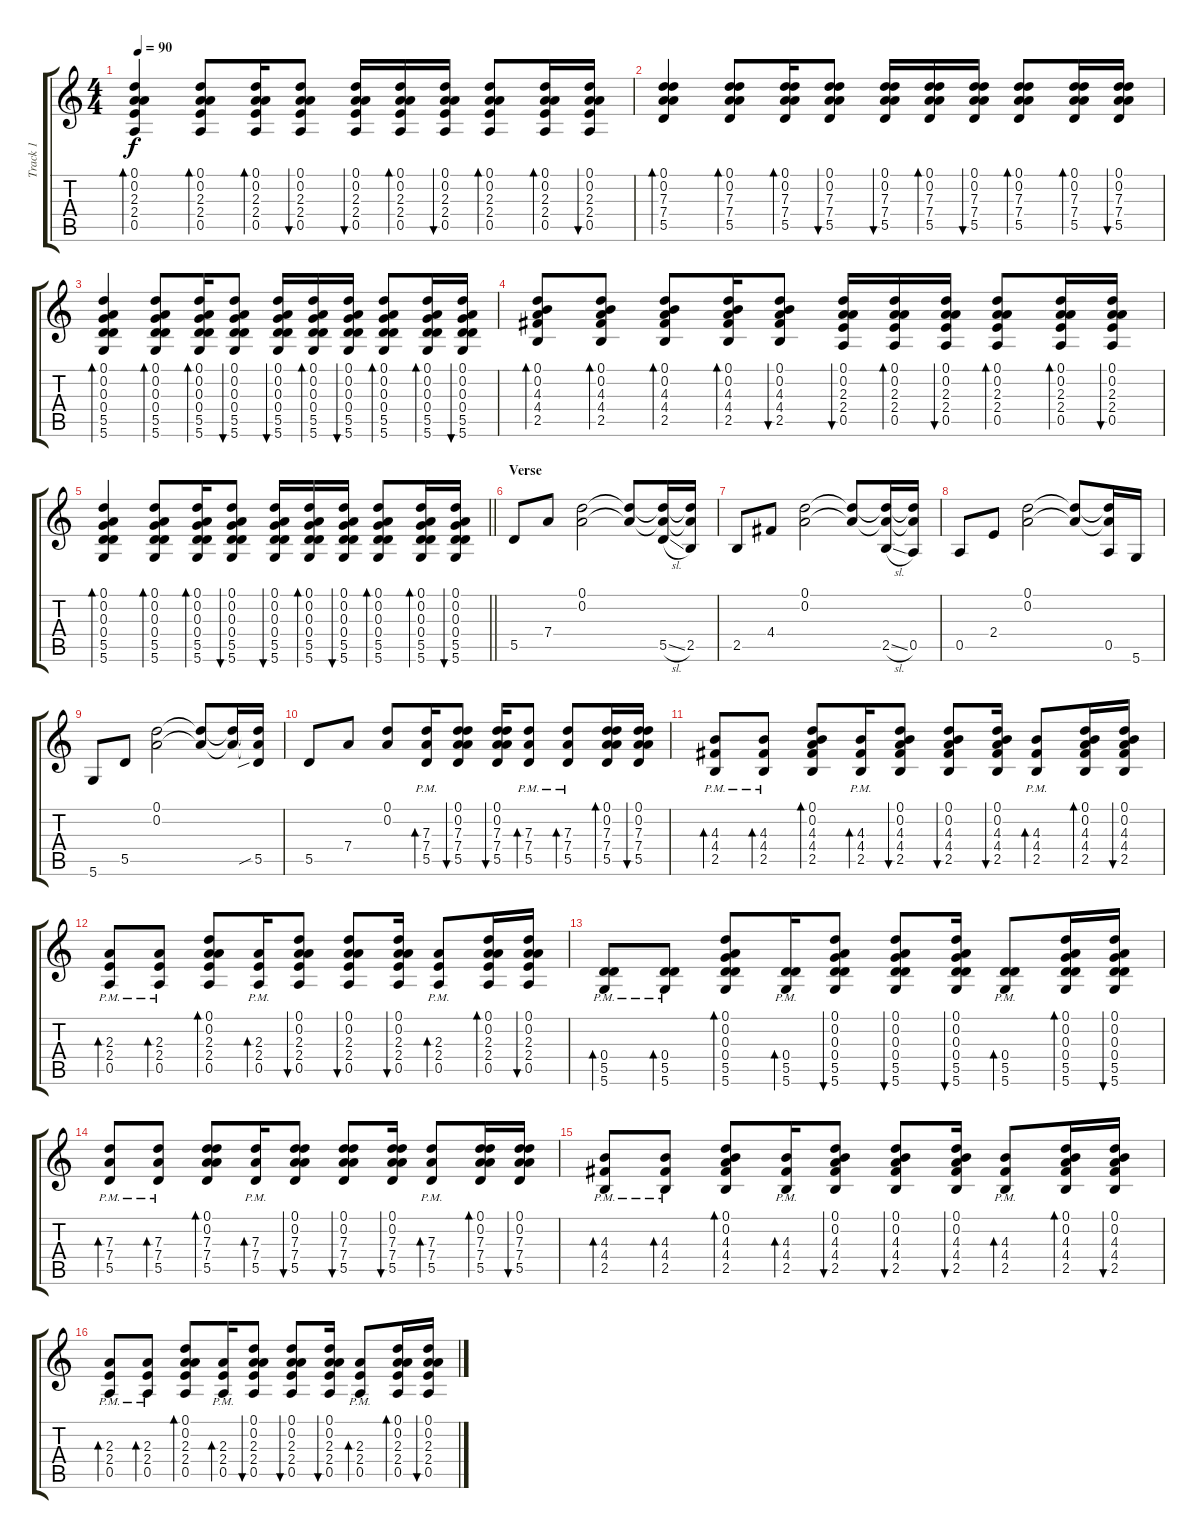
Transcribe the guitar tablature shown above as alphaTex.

\track ("Track 1" "Track 1") {instrument acousticguitarsteel}
\staff {score tabs}
\tuning (D4 A3 G3 D3 A2 D2) {hide}
\ts (4 4)
\tempo 90
\clef g2
\ks c
(0.1 0.2 2.3 2.4 0.5).4{bd 60 dy f} (0.1 0.2 2.3 2.4 0.5).8{bd 60} (0.1 0.2 2.3 2.4 0.5).16{bd 60} (0.1 0.2 2.3 2.4 0.5).8{bu 60} (0.1 0.2 2.3 2.4 0.5).16{bu 60} (0.1 0.2 2.3 2.4 0.5).16{bd 60} (0.1 0.2 2.3 2.4 0.5).16{bu 60} (0.1 0.2 2.3 2.4 0.5).8{bd 60} (0.1 0.2 2.3 2.4 0.5).16{bd 60} (0.1 0.2 2.3 2.4 0.5).16{bu 60} |
(0.1 0.2 7.3 7.4 5.5).4{bd 60} (0.1 0.2 7.3 7.4 5.5).8{bd 60} (0.1 0.2 7.3 7.4 5.5).16{bd 60} (0.1 0.2 7.3 7.4 5.5).8{bu 60} (0.1 0.2 7.3 7.4 5.5).16{bu 60} (0.1 0.2 7.3 7.4 5.5).16{bd 60} (0.1 0.2 7.3 7.4 5.5).16{bu 60} (0.1 0.2 7.3 7.4 5.5).8{bd 60} (0.1 0.2 7.3 7.4 5.5).16{bd 60} (0.1 0.2 7.3 7.4 5.5).16{bu 60} |
(0.1 0.2 0.3 0.4 5.5 5.6).4{bd 60} (0.1 0.2 0.3 0.4 5.5 5.6).8{bd 60} (0.1 0.2 0.3 0.4 5.5 5.6).16{bd 60} (0.1 0.2 0.3 0.4 5.5 5.6).8{bu 60} (0.1 0.2 0.3 0.4 5.5 5.6).16{bu 60} (0.1 0.2 0.3 0.4 5.5 5.6).16{bd 60} (0.1 0.2 0.3 0.4 5.5 5.6).16{bu 60} (0.1 0.2 0.3 0.4 5.5 5.6).8{bd 60} (0.1 0.2 0.3 0.4 5.5 5.6).16{bd 60} (0.1 0.2 0.3 0.4 5.5 5.6).16{bu 60} |
(0.1 0.2 4.3 4.4 2.5).8{bd 60} (0.1 0.2 4.3 4.4 2.5).8{bd 60} (0.1 0.2 4.3 4.4 2.5).8{bd 60} (0.1 0.2 4.3 4.4 2.5).16{bd 60} (0.1 0.2 4.3 4.4 2.5).8{bu 60} (0.1 0.2 2.3 2.4 0.5).16{bu 60} (0.1 0.2 2.3 2.4 0.5).16{bd 60} (0.1 0.2 2.3 2.4 0.5).16{bu 60} (0.1 0.2 2.3 2.4 0.5).8{bd 60} (0.1 0.2 2.3 2.4 0.5).16{bd 60} (0.1 0.2 2.3 2.4 0.5).16{bu 60} |
\barLineRight lightlight
(0.1 0.2 0.3 0.4 5.5 5.6).4{bd 60} (0.1 0.2 0.3 0.4 5.5 5.6).8{bd 60} (0.1 0.2 0.3 0.4 5.5 5.6).16{bd 60} (0.1 0.2 0.3 0.4 5.5 5.6).8{bu 60} (0.1 0.2 0.3 0.4 5.5 5.6).16{bu 60} (0.1 0.2 0.3 0.4 5.5 5.6).16{bd 60} (0.1 0.2 0.3 0.4 5.5 5.6).16{bu 60} (0.1 0.2 0.3 0.4 5.5 5.6).8{bd 60} (0.1 0.2 0.3 0.4 5.5 5.6).16{bd 60} (0.1 0.2 0.3 0.4 5.5 5.6).16{bu 60} |
\section ("" "Verse")
5.5.8 7.4.8 (0.1 0.2).2 (0.1{t} 0.2{t}).8 (0.1{t} 0.2{t} 5.5{sl}).16 (0.1{t} 0.2{t} 2.5).16 |
2.5.8 4.4.8 (0.1 0.2).2 (0.1{t} 0.2{t}).8 (0.1{t} 0.2{t} 2.5{sl}).16 (0.1{t} 0.2{t} 0.5).16 |
0.5.8 2.4.8 (0.1 0.2).2 (0.1{t} 0.2{t}).8 (0.1{t} 0.2{t} 0.5).16 5.6.16 |
5.6.8 5.5.8 (0.1 0.2).2 (0.1{t} 0.2{t}).8 (0.1{t} 0.2{t}).16 (0.1{t} 0.2{t} 5.5{sib}).16 |
5.5.8 7.4.8 (0.1 0.2).8 (7.3{pm} 7.4{pm} 5.5{pm}).16{bd 60} (0.1 0.2 7.3 7.4 5.5).8{bu 60} (0.1 0.2 7.3 7.4 5.5).16{bu 60} (7.3{pm} 7.4{pm} 5.5{pm}).8{bd 60} (7.3{pm} 7.4{pm} 5.5{pm}).8{bd 60} (0.1 0.2 7.3 7.4 5.5).16{bd 60} (0.1 0.2 7.3 7.4 5.5).16{bu 60} |
(4.3 4.4 2.5{pm}).8{bd 60} (4.3 4.4 2.5{pm}).8{bd 60} (0.1 0.2 4.3 4.4 2.5).8{bd 60} (4.3{pm} 4.4 2.5).16{bd 60} (0.1 0.2 4.3 4.4 2.5).8{bu 60} (0.1 0.2 4.3 4.4 2.5).8{bu 60} (0.1 0.2 4.3 4.4 2.5).16{bu 60} (4.3{pm} 4.4 2.5).8{bd 60} (0.1 0.2 4.3 4.4 2.5).16{bd 60} (0.1 0.2 4.3 4.4 2.5).16{bu 60} |
(2.3 2.4 0.5{pm}).8{bd 60} (2.3 2.4 0.5{pm}).8{bd 60} (0.1 0.2 2.3 2.4 0.5).8{bd 60} (2.3{pm} 2.4 0.5).16{bd 60} (0.1 0.2 2.3 2.4 0.5).8{bu 60} (0.1 0.2 2.3 2.4 0.5).8{bu 60} (0.1 0.2 2.3 2.4 0.5).16{bu 60} (2.3{pm} 2.4 0.5).8{bd 60} (0.1 0.2 2.3 2.4 0.5).16{bd 60} (0.1 0.2 2.3 2.4 0.5).16{bu 60} |
(0.4 5.5{pm} 5.6).8{bd 60} (0.4 5.5{pm} 5.6).8{bd 60} (0.1 0.2 0.3 0.4 5.5 5.6).8{bd 60} (0.4{pm} 5.5{pm} 5.6{pm}).16{bd 60} (0.1 0.2 0.3 0.4 5.5 5.6).8{bu 60} (0.1 0.2 0.3 0.4 5.5 5.6).8{bu 60} (0.1 0.2 0.3 0.4 5.5 5.6).16{bu 60} (0.4{pm} 5.5{pm} 5.6{pm}).8{bd 60} (0.1 0.2 0.3 0.4 5.5 5.6).16{bd 60} (0.1 0.2 0.3 0.4 5.5 5.6).16{bu 60} |
(7.3 7.4 5.5{pm}).8{bd 60} (7.3 7.4 5.5{pm}).8{bd 60} (0.1 0.2 7.3 7.4 5.5).8{bd 60} (7.3{pm} 7.4 5.5).16{bd 60} (0.1 0.2 7.3 7.4 5.5).8{bu 60} (0.1 0.2 7.3 7.4 5.5).8{bu 60} (0.1 0.2 7.3 7.4 5.5).16{bu 60} (7.3{pm} 7.4 5.5).8{bd 60} (0.1 0.2 7.3 7.4 5.5).16{bd 60} (0.1 0.2 7.3 7.4 5.5).16{bu 60} |
(4.3 4.4 2.5{pm}).8{bd 60} (4.3 4.4 2.5{pm}).8{bd 60} (0.1 0.2 4.3 4.4 2.5).8{bd 60} (4.3{pm} 4.4 2.5).16{bd 60} (0.1 0.2 4.3 4.4 2.5).8{bu 60} (0.1 0.2 4.3 4.4 2.5).8{bu 60} (0.1 0.2 4.3 4.4 2.5).16{bu 60} (4.3{pm} 4.4 2.5).8{bd 60} (0.1 0.2 4.3 4.4 2.5).16{bd 60} (0.1 0.2 4.3 4.4 2.5).16{bu 60} |
(2.3 2.4 0.5{pm}).8{bd 60} (2.3 2.4 0.5{pm}).8{bd 60} (0.1 0.2 2.3 2.4 0.5).8{bd 60} (2.3{pm} 2.4 0.5).16{bd 60} (0.1 0.2 2.3 2.4 0.5).8{bu 60} (0.1 0.2 2.3 2.4 0.5).8{bu 60} (0.1 0.2 2.3 2.4 0.5).16{bu 60} (2.3{pm} 2.4 0.5).8{bd 60} (0.1 0.2 2.3 2.4 0.5).16{bd 60} (0.1 0.2 2.3 2.4 0.5).16{bu 60}
